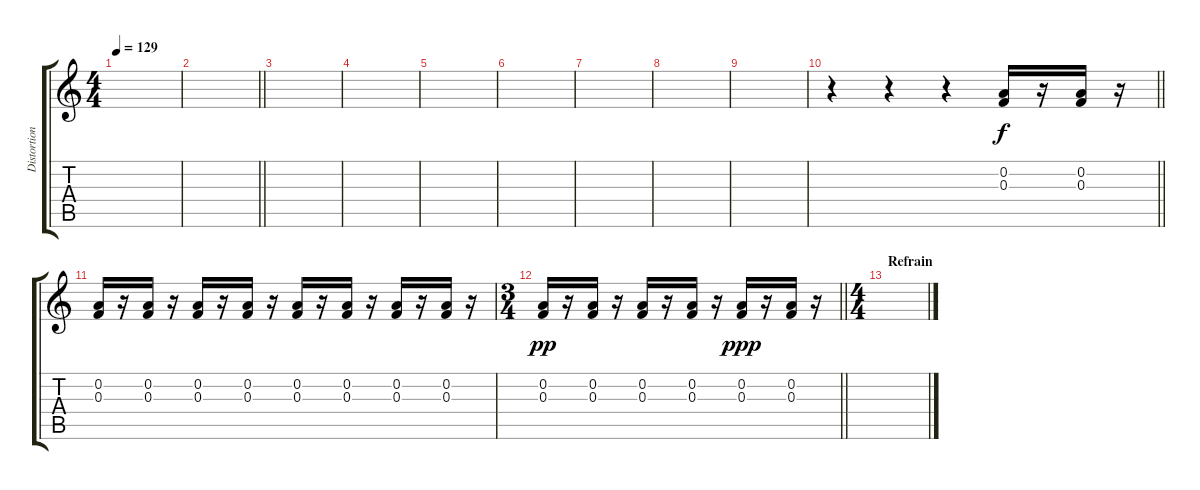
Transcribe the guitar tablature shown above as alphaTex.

\track ("Distortion Lead" "Distortion") {instrument distortionguitar}
\staff {score tabs}
\tuning (D4 A3 F3 C3 G2 D2) {hide}
\ts (4 4)
\tempo 129
\clef g2
\ks c
|
\barLineRight lightlight
|
|
|
|
|
|
|
|
\barLineRight lightlight
r.4 r.4 r.4 (0.2 0.3).16 r.16 (0.2 0.3).16 r.16 |
(0.2 0.3).16 r.16 (0.2 0.3).16 r.16 (0.2 0.3).16 r.16 (0.2 0.3).16 r.16 (0.2 0.3).16 r.16 (0.2 0.3).16 r.16 (0.2 0.3).16 r.16 (0.2 0.3).16 r.16 |
\ts (3 4)
\barLineRight lightlight
(0.2 0.3).16{dy pp} r.16 (0.2 0.3).16 r.16 (0.2 0.3).16 r.16 (0.2 0.3).16 r.16 (0.2 0.3).16{dy ppp} r.16 (0.2 0.3).16 r.16 |
\ts (4 4)
\section ("" "Refrain")
